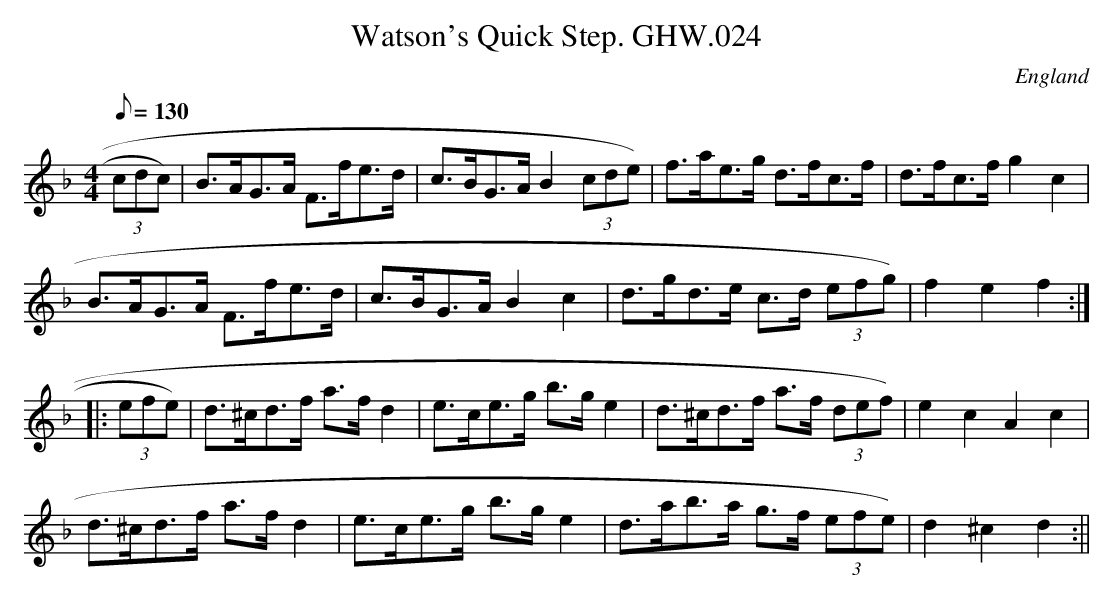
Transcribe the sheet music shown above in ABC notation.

X:1
T:Watson's Quick Step. GHW.024
M:4/4
L:1/8
Q:130
O:England
K:F
(3cdc)|B>AG>A F>fe>d|c>BG>A B2 (3cde)|f>ae>g d>fc>f|d>fc>f g2 c2|!
B>AG>A F>fe>d|c>BG>A B2 c2|d>gd>e c>d (3efg)|f2e2f2:|!
|:(3efe)|d>^cd>f a>f d2|e>ce>g b>g e2|d>^cd>f a>f (3def)|e2 c2 A2 c2|!
d>^cd>f a>f d2|e>ce>g b>g e2|d>ab>a g>f (3efe)| d2 ^c2 d2:||
